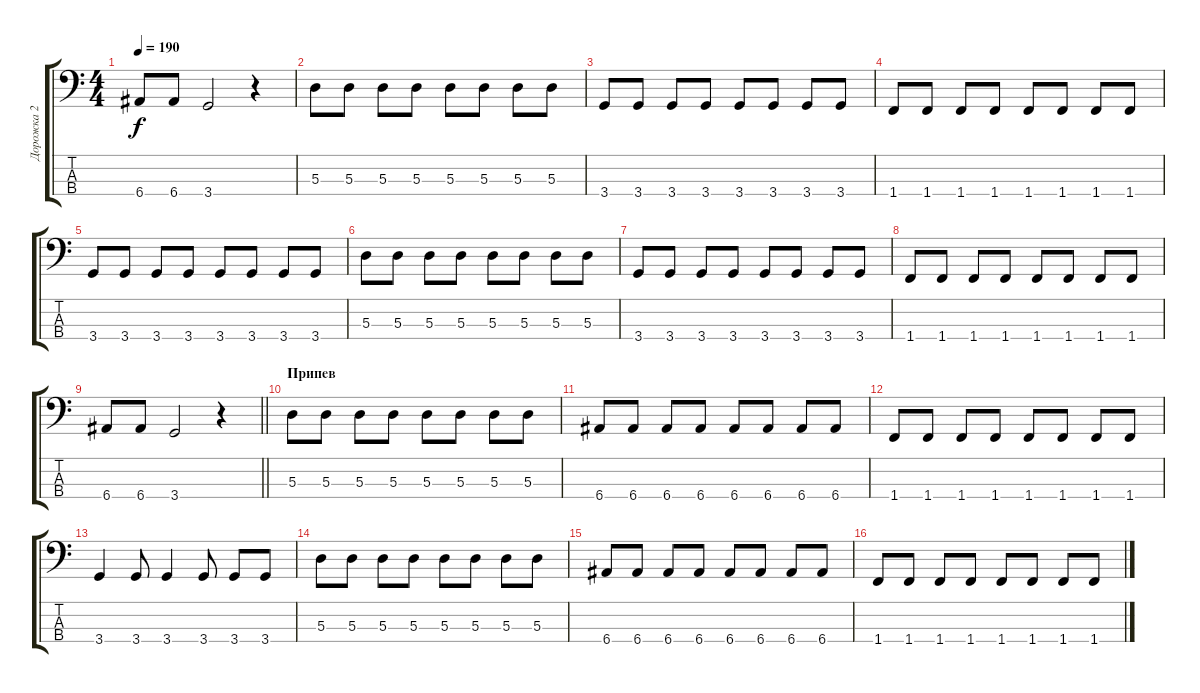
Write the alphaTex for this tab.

\track ("Дорожка 2" "Дорожка 2") {instrument electricbassfinger}
\staff {score tabs}
\tuning (G2 D2 A1 E1) {hide}
\ts (4 4)
\tempo 190
\clef f4
\ks c
6.4.8{dy f} 6.4.8 3.4.2 r.4 |
5.3.8 5.3.8 5.3.8 5.3.8 5.3.8 5.3.8 5.3.8 5.3.8 |
3.4.8 3.4.8 3.4.8 3.4.8 3.4.8 3.4.8 3.4.8 3.4.8 |
1.4.8 1.4.8 1.4.8 1.4.8 1.4.8 1.4.8 1.4.8 1.4.8 |
3.4.8 3.4.8 3.4.8 3.4.8 3.4.8 3.4.8 3.4.8 3.4.8 |
5.3.8 5.3.8 5.3.8 5.3.8 5.3.8 5.3.8 5.3.8 5.3.8 |
3.4.8 3.4.8 3.4.8 3.4.8 3.4.8 3.4.8 3.4.8 3.4.8 |
1.4.8 1.4.8 1.4.8 1.4.8 1.4.8 1.4.8 1.4.8 1.4.8 |
\barLineRight lightlight
6.4.8 6.4.8 3.4.2 r.4 |
\section ("" "Припев")
5.3.8 5.3.8 5.3.8 5.3.8 5.3.8 5.3.8 5.3.8 5.3.8 |
6.4.8 6.4.8 6.4.8 6.4.8 6.4.8 6.4.8 6.4.8 6.4.8 |
1.4.8 1.4.8 1.4.8 1.4.8 1.4.8 1.4.8 1.4.8 1.4.8 |
3.4.4 3.4.8 3.4.4 3.4.8 3.4.8 3.4.8 |
5.3.8 5.3.8 5.3.8 5.3.8 5.3.8 5.3.8 5.3.8 5.3.8 |
6.4.8 6.4.8 6.4.8 6.4.8 6.4.8 6.4.8 6.4.8 6.4.8 |
1.4.8 1.4.8 1.4.8 1.4.8 1.4.8 1.4.8 1.4.8 1.4.8
